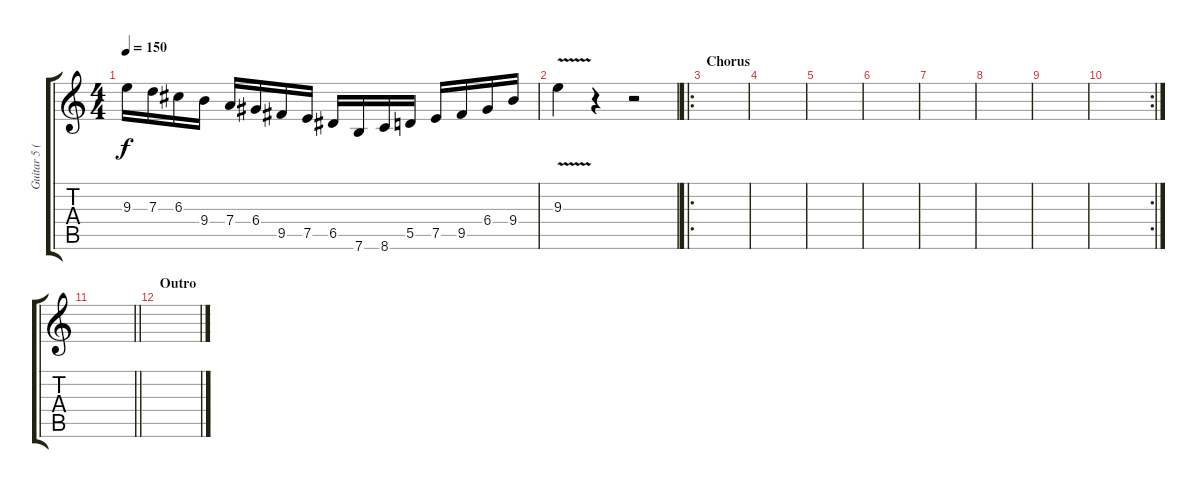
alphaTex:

\track ("Guitar 5 (Acoustic)" "Guitar 5 (") {instrument acousticguitarsteel}
\staff {score tabs}
\tuning (E4 B3 G3 D3 A2 E2) {hide}
\ts (4 4)
\tempo 150
\clef g2
\ks c
9.3.16{dy f} 7.3.16 6.3.16 9.4.16 7.4.16 6.4.16 9.5.16 7.5.16 6.5.16 7.6.16 8.6.16 5.5.16 7.5.16 9.5.16 6.4.16 9.4.16 |
9.3{v}.4 r.4 r.2 |
\ro
\section ("" "Chorus")
|
|
|
|
|
|
|
\rc 2
|
\barLineRight lightlight
|
\section ("" "Outro")
